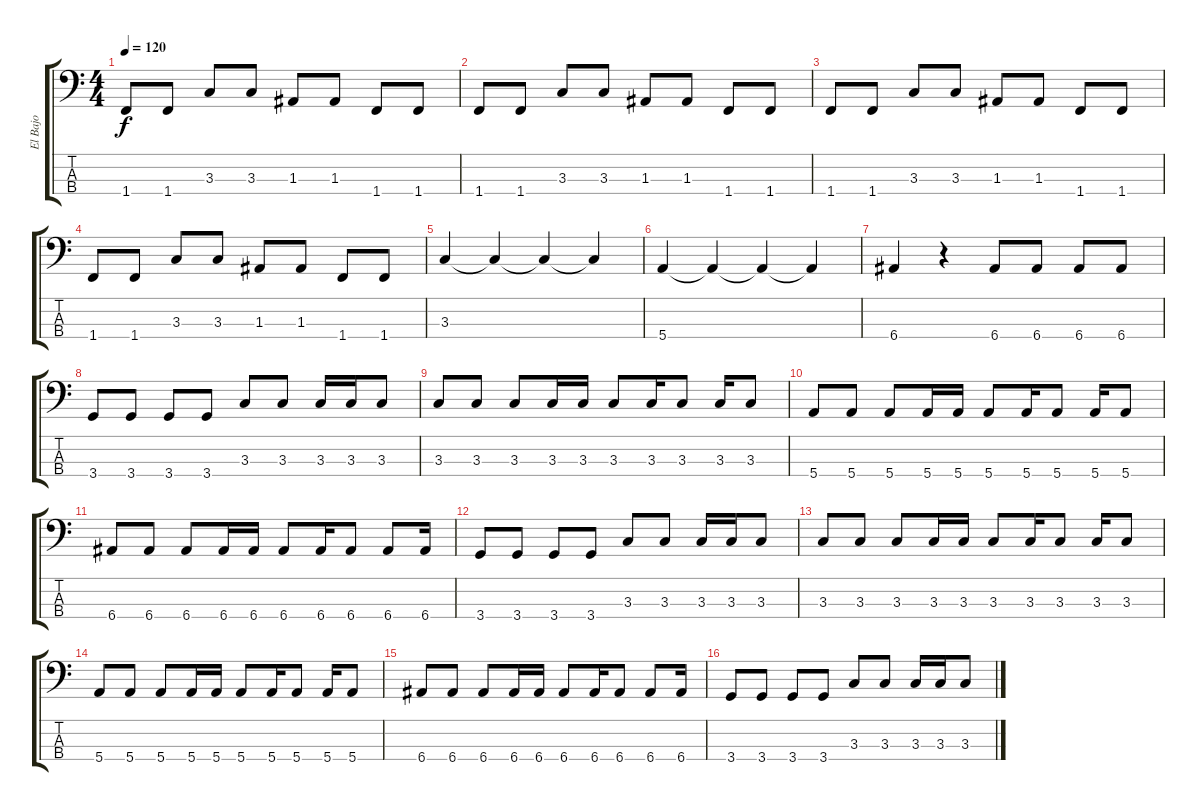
\track ("El Bajo" "El Bajo") {instrument electricbasspick}
\staff {score tabs}
\tuning (G2 D2 A1 E1) {hide}
\ts (4 4)
\tempo 120
\clef f4
\ks c
1.4.8{dy f} 1.4.8 3.3.8 3.3.8 1.3.8 1.3.8 1.4.8 1.4.8 |
1.4.8 1.4.8 3.3.8 3.3.8 1.3.8 1.3.8 1.4.8 1.4.8 |
1.4.8 1.4.8 3.3.8 3.3.8 1.3.8 1.3.8 1.4.8 1.4.8 |
1.4.8 1.4.8 3.3.8 3.3.8 1.3.8 1.3.8 1.4.8 1.4.8 |
3.3.4 3.3{t}.4 3.3{t}.4 3.3{t}.4 |
5.4.4 5.4{t}.4 5.4{t}.4 5.4{t}.4 |
6.4.4 r.4 6.4.8 6.4.8 6.4.8 6.4.8 |
3.4.8 3.4.8 3.4.8 3.4.8 3.3.8 3.3.8 3.3.16 3.3.16 3.3.8 |
3.3.8 3.3.8 3.3.8 3.3.16 3.3.16 3.3.8 3.3.16 3.3.8 3.3.16 3.3.8 |
5.4.8 5.4.8 5.4.8 5.4.16 5.4.16 5.4.8 5.4.16 5.4.8 5.4.16 5.4.8 |
6.4.8 6.4.8 6.4.8 6.4.16 6.4.16 6.4.8 6.4.16 6.4.8 6.4.8 6.4.16 |
3.4.8 3.4.8 3.4.8 3.4.8 3.3.8 3.3.8 3.3.16 3.3.16 3.3.8 |
3.3.8 3.3.8 3.3.8 3.3.16 3.3.16 3.3.8 3.3.16 3.3.8 3.3.16 3.3.8 |
5.4.8 5.4.8 5.4.8 5.4.16 5.4.16 5.4.8 5.4.16 5.4.8 5.4.16 5.4.8 |
6.4.8 6.4.8 6.4.8 6.4.16 6.4.16 6.4.8 6.4.16 6.4.8 6.4.8 6.4.16 |
3.4.8 3.4.8 3.4.8 3.4.8 3.3.8 3.3.8 3.3.16 3.3.16 3.3.8
